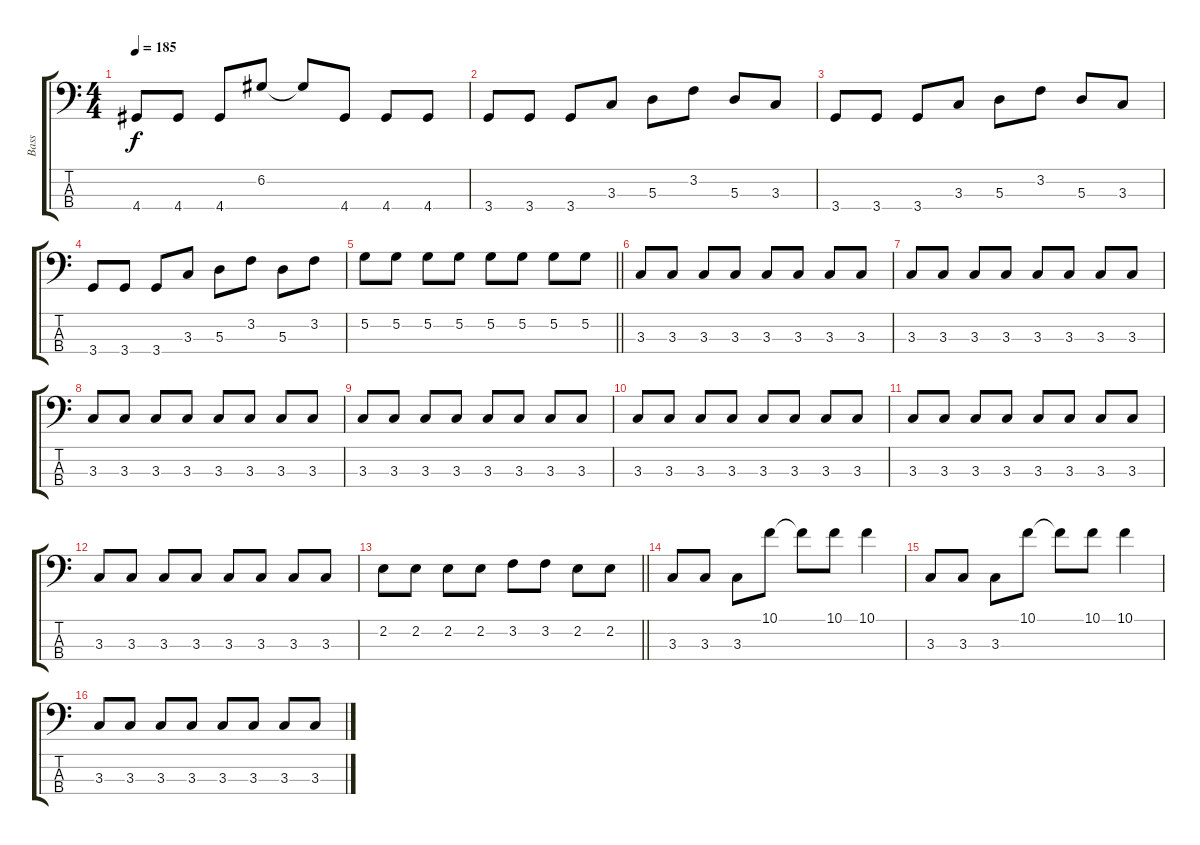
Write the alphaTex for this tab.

\track ("Bass" "Bass") {instrument electricbasspick}
\staff {score tabs}
\tuning (G2 D2 A1 E1) {hide}
\ts (4 4)
\tempo 185
\clef f4
\ks c
4.4.8{dy f} 4.4.8 4.4.8 6.2.8 6.2{t}.8 4.4.8 4.4.8 4.4.8 |
3.4.8 3.4.8 3.4.8 3.3.8 5.3.8 3.2.8 5.3.8 3.3.8 |
3.4.8 3.4.8 3.4.8 3.3.8 5.3.8 3.2.8 5.3.8 3.3.8 |
3.4.8 3.4.8 3.4.8 3.3.8 5.3.8 3.2.8 5.3.8 3.2.8 |
\barLineRight lightlight
5.2.8 5.2.8 5.2.8 5.2.8 5.2.8 5.2.8 5.2.8 5.2.8 |
3.3.8 3.3.8 3.3.8 3.3.8 3.3.8 3.3.8 3.3.8 3.3.8 |
3.3.8 3.3.8 3.3.8 3.3.8 3.3.8 3.3.8 3.3.8 3.3.8 |
3.3.8 3.3.8 3.3.8 3.3.8 3.3.8 3.3.8 3.3.8 3.3.8 |
3.3.8 3.3.8 3.3.8 3.3.8 3.3.8 3.3.8 3.3.8 3.3.8 |
3.3.8 3.3.8 3.3.8 3.3.8 3.3.8 3.3.8 3.3.8 3.3.8 |
3.3.8 3.3.8 3.3.8 3.3.8 3.3.8 3.3.8 3.3.8 3.3.8 |
3.3.8 3.3.8 3.3.8 3.3.8 3.3.8 3.3.8 3.3.8 3.3.8 |
\barLineRight lightlight
2.2.8 2.2.8 2.2.8 2.2.8 3.2.8 3.2.8 2.2.8 2.2.8 |
3.3.8 3.3.8 3.3.8 10.1.8 10.1{t}.8 10.1.8 10.1.4 |
3.3.8 3.3.8 3.3.8 10.1.8 10.1{t}.8 10.1.8 10.1.4 |
3.3.8 3.3.8 3.3.8 3.3.8 3.3.8 3.3.8 3.3.8 3.3.8
